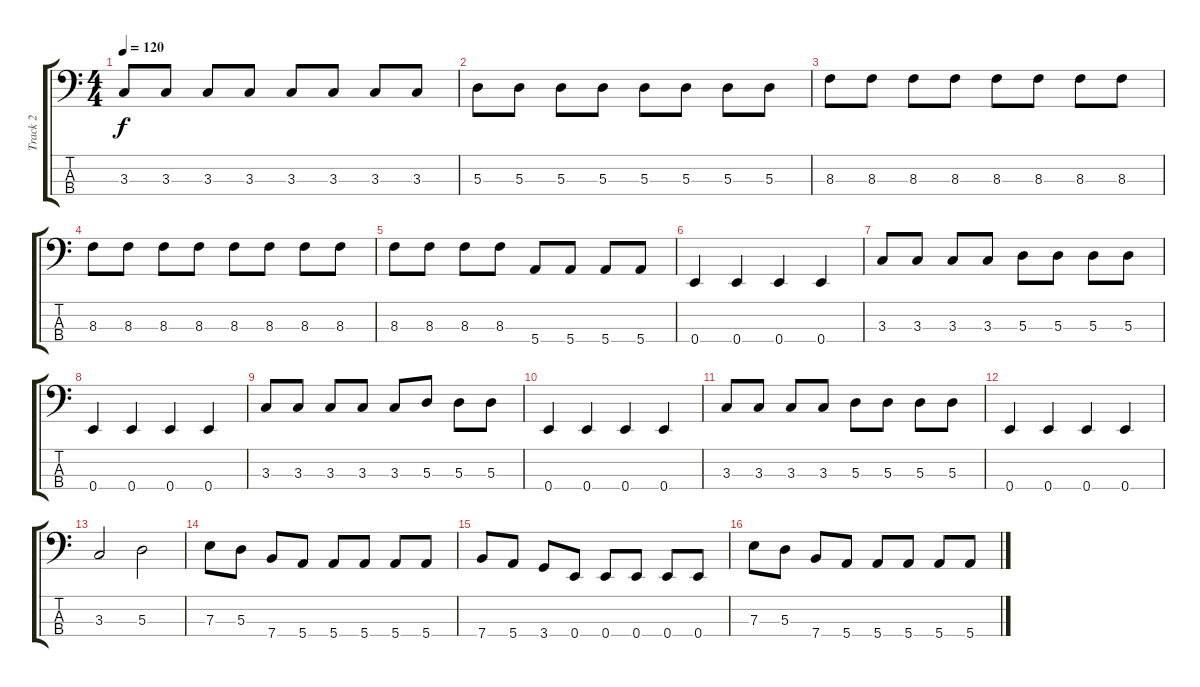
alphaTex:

\track ("Track 2" "Track 2") {instrument electricbasspick}
\staff {score tabs}
\tuning (G2 D2 A1 E1) {hide}
\ts (4 4)
\tempo 120
\clef f4
\ks c
3.3.8{dy f} 3.3.8 3.3.8 3.3.8 3.3.8 3.3.8 3.3.8 3.3.8 |
5.3.8 5.3.8 5.3.8 5.3.8 5.3.8 5.3.8 5.3.8 5.3.8 |
8.3.8 8.3.8 8.3.8 8.3.8 8.3.8 8.3.8 8.3.8 8.3.8 |
8.3.8 8.3.8 8.3.8 8.3.8 8.3.8 8.3.8 8.3.8 8.3.8 |
8.3.8 8.3.8 8.3.8 8.3.8 5.4.8 5.4.8 5.4.8 5.4.8 |
0.4.4 0.4.4 0.4.4 0.4.4 |
3.3.8 3.3.8 3.3.8 3.3.8 5.3.8 5.3.8 5.3.8 5.3.8 |
0.4.4 0.4.4 0.4.4 0.4.4 |
3.3.8 3.3.8 3.3.8 3.3.8 3.3.8 5.3.8 5.3.8 5.3.8 |
0.4.4 0.4.4 0.4.4 0.4.4 |
3.3.8 3.3.8 3.3.8 3.3.8 5.3.8 5.3.8 5.3.8 5.3.8 |
0.4.4 0.4.4 0.4.4 0.4.4 |
3.3.2 5.3.2 |
7.3.8 5.3.8 7.4.8 5.4.8 5.4.8 5.4.8 5.4.8 5.4.8 |
7.4.8 5.4.8 3.4.8 0.4.8 0.4.8 0.4.8 0.4.8 0.4.8 |
7.3.8 5.3.8 7.4.8 5.4.8 5.4.8 5.4.8 5.4.8 5.4.8
